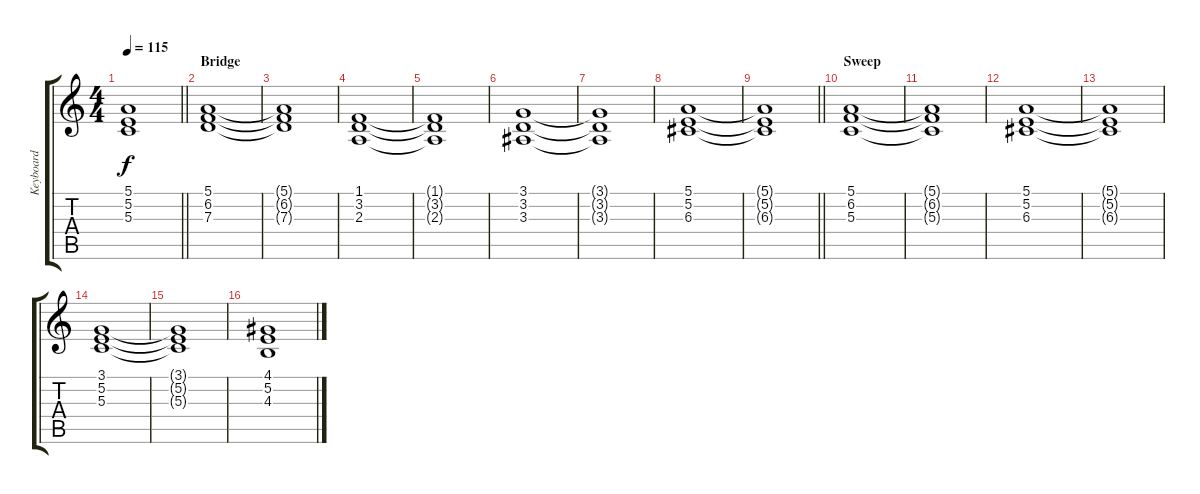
\track ("Keyboard" "Keyboard") {instrument stringensemble1}
\staff {score tabs}
\tuning (E4 B3 G3 D3 A2 E2) {hide}
\ts (4 4)
\tempo 115
\clef g2
\barLineRight lightlight
\ks c
(5.1{t} 5.2{t} 5.3{t}).1{dy f} |
\section ("" "Bridge")
(5.1 6.2 7.3).1 |
(5.1{t} 6.2{t} 7.3{t}).1 |
(1.1 3.2 2.3).1 |
(1.1{t} 3.2{t} 2.3{t}).1 |
(3.1 3.2 3.3).1 |
(3.1{t} 3.2{t} 3.3{t}).1 |
(5.1 5.2 6.3).1 |
\barLineRight lightlight
(5.1{t} 5.2{t} 6.3{t}).1 |
\section ("" "Sweep")
(5.1 6.2 5.3).1 |
(5.1{t} 6.2{t} 5.3{t}).1 |
(5.1 5.2 6.3).1 |
(5.1{t} 5.2{t} 6.3{t}).1 |
(3.1 5.2 5.3).1 |
(3.1{t} 5.2{t} 5.3{t}).1 |
(4.1 5.2 4.3).1
